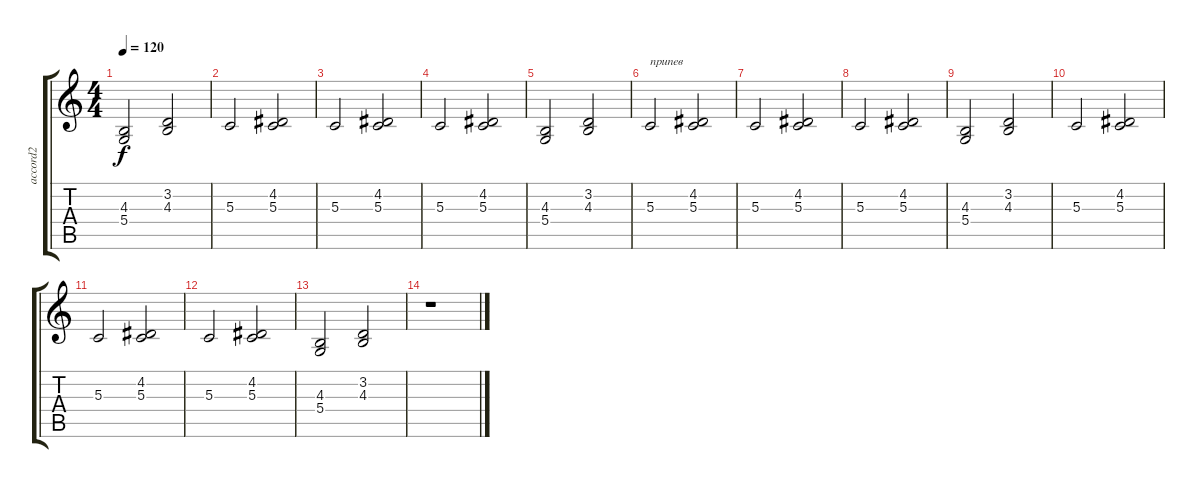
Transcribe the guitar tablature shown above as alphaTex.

\track ("accord2" "accord2") {instrument accordion}
\staff {score tabs}
\tuning (E4 B3 G3 D3 A2 E2) {hide}
\ts (4 4)
\tempo 120
\clef g2
\ks c
(4.3 5.4).2{dy f} (3.2 4.3).2 |
5.3.2 (4.2 5.3).2 |
5.3.2 (4.2 5.3).2 |
5.3.2 (4.2 5.3).2 |
(4.3 5.4).2 (3.2 4.3).2 |
5.3.2{txt "припев"} (4.2 5.3).2 |
5.3.2 (4.2 5.3).2 |
5.3.2 (4.2 5.3).2 |
(4.3 5.4).2 (3.2 4.3).2 |
5.3.2 (4.2 5.3).2 |
5.3.2 (4.2 5.3).2 |
5.3.2 (4.2 5.3).2 |
(4.3 5.4).2 (3.2 4.3).2 |
r.1
